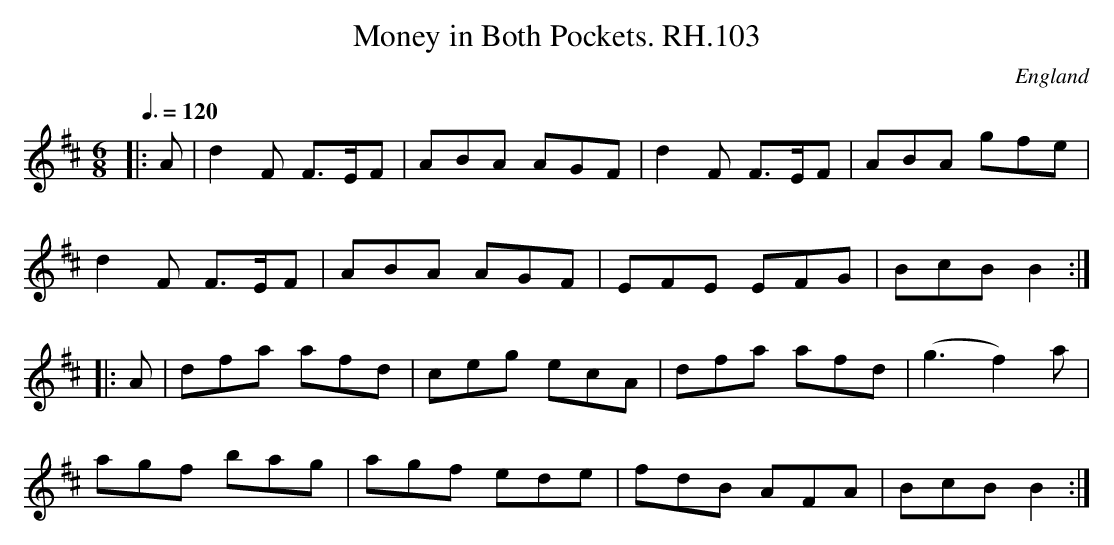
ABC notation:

X:1
T:Money in Both Pockets. RH.103
O:England
M:6/8
L:1/8
Q:3/8=120
K:D
|:A|d2F F>EF|ABA AGF|d2F F>EF|ABA gfe|
d2F F>EF|ABA AGF|EFE EFG|BcB B2:|
|:A|dfa afd|ceg ecA|dfa afd|(g3f2)a|
agf bag|agf ede|fdB AFA|BcB B2:|
